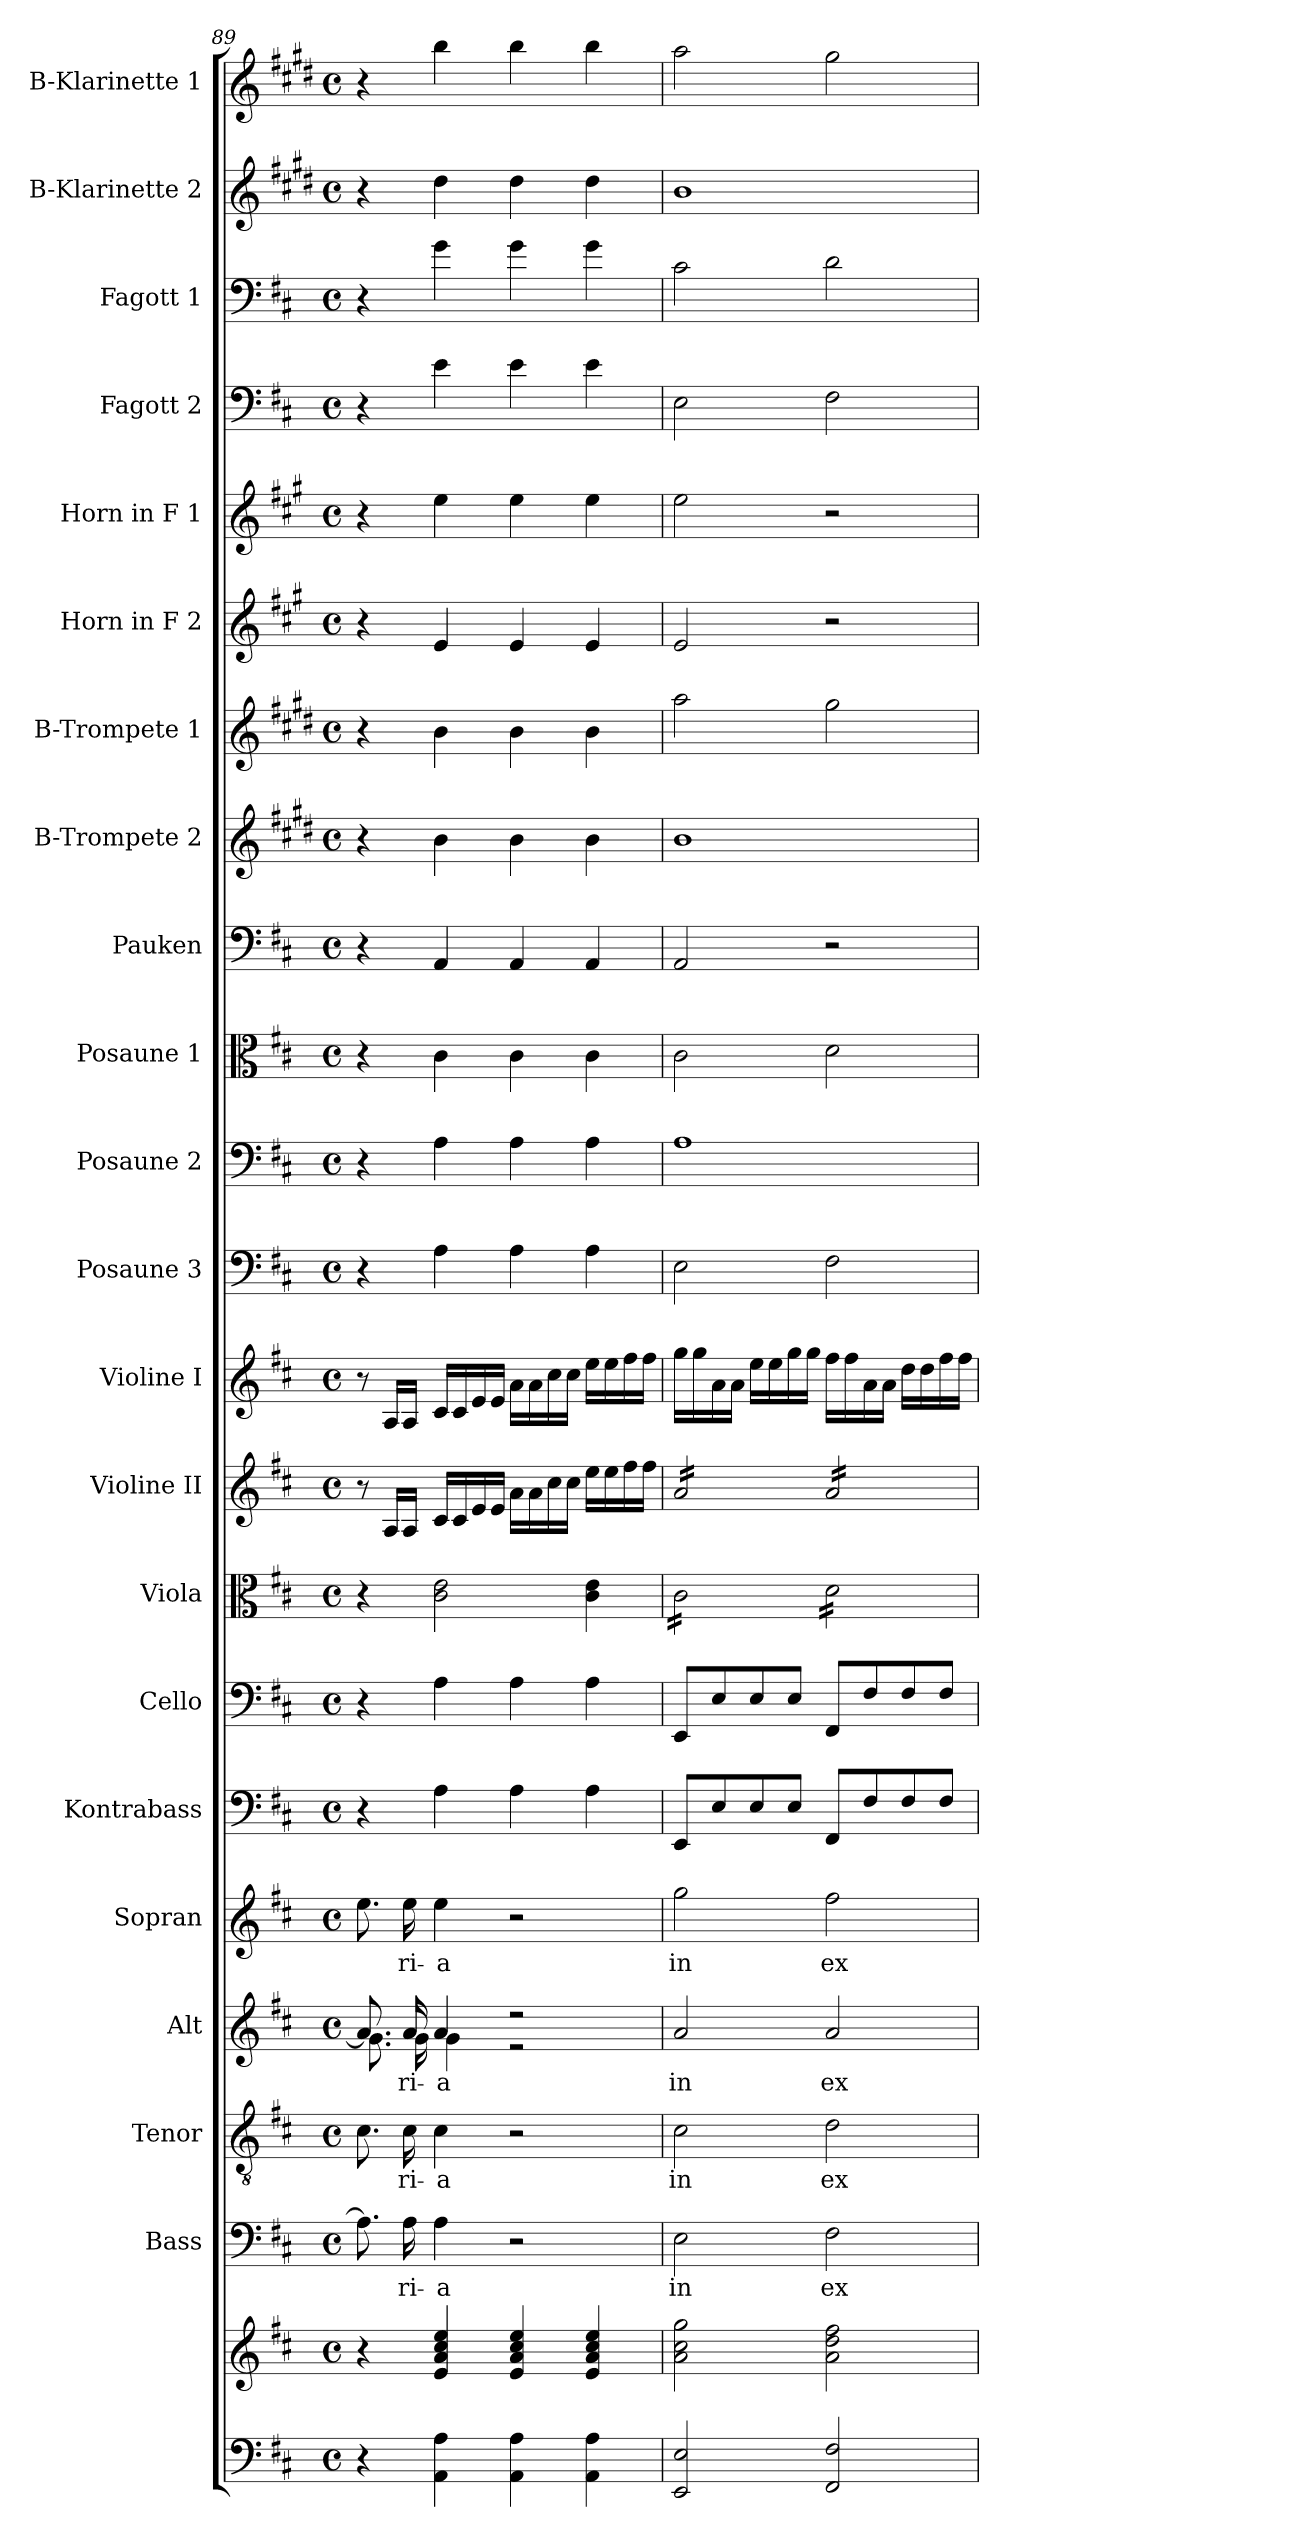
**kern	**kern	**kern	**text	**kern	**text	**kern	**text	**kern	**text	**kern	**kern	**kern	**kern	**kern	**kern	**kern	**kern	**kern	**kern	**kern	**kern	**kern	**kern	**kern	**kern	**kern
*part22	*part22	*part21	*part21	*part20	*part20	*part19	*part19	*part18	*part18	*part17	*part16	*part15	*part14	*part13	*part12	*part11	*part10	*part9	*part8	*part7	*part6	*part5	*part4	*part3	*part2	*part1
*staff23	*staff22	*staff21	*staff21	*staff20	*staff20	*staff19	*staff19	*staff18	*staff18	*staff17	*staff16	*staff15	*staff14	*staff13	*staff12	*staff11	*staff10	*staff9	*staff8	*staff7	*staff6	*staff5	*staff4	*staff3	*staff2	*staff1
*	*	*I"Bass	*	*I"Tenor	*	*I"Alt	*	*I"Sopran	*	*I"Kontrabass	*I"Cello	*I"Viola	*I"Violine II	*I"Violine I	*I"Posaune 3	*I"Posaune 2	*I"Posaune 1	*I"Pauken	*I"B-Trompete 2	*I"B-Trompete 1	*I"Horn in F 2	*I"Horn in F 1	*I"Fagott 2	*I"Fagott 1	*I"B-Klarinette 2	*I"B-Klarinette 1
*	*	*I'B.	*	*I'T.	*	*I'A.	*	*I'S.	*	*I'Kb.	*	*I'Vla.	*I'Vl. II	*I'Vl. I	*I'Pos. 3	*I'Pos. 2	*I'Pos. 1	*I'Pk.	*I'B Trp. 2	*I'B Trp. 1	*	*	*I'Fg. 2	*I'Fg. 1	*I'B Kl. 2	*I'B Kl. 1
*clefF4	*clefG2	*clefF4	*	*clefGv2	*	*clefG2	*	*clefG2	*	*clefF4	*clefF4	*clefC3	*clefG2	*clefG2	*clefF4	*clefF4	*clefC3	*clefF4	*clefG2	*clefG2	*clefG2	*clefG2	*clefF4	*clefF4	*clefG2	*clefG2
*	*	*	*	*	*	*	*	*	*	*ITrd7c12	*	*	*	*	*	*	*	*	*ITrd1c2	*ITrd1c2	*ITrd4c7	*ITrd4c7	*	*	*ITrd1c2	*ITrd1c2
*k[f#c#]	*k[f#c#]	*k[f#c#]	*	*k[f#c#]	*	*k[f#c#]	*	*k[f#c#]	*	*k[f#c#]	*k[f#c#]	*k[f#c#]	*k[f#c#]	*k[f#c#]	*k[f#c#]	*k[f#c#]	*k[f#c#]	*k[f#c#]	*k[f#c#]	*k[f#c#]	*k[f#c#]	*k[f#c#]	*k[f#c#]	*k[f#c#]	*k[f#c#]	*k[f#c#]
*D:	*D:	*D:	*	*D:	*	*D:	*	*D:	*	*D:	*D:	*D:	*D:	*D:	*D:	*D:	*D:	*D:	*D:	*D:	*D:	*D:	*D:	*D:	*D:	*D:
*M4/4	*M4/4	*M4/4	*	*M4/4	*	*M4/4	*	*M4/4	*	*M4/4	*M4/4	*M4/4	*M4/4	*M4/4	*M4/4	*M4/4	*M4/4	*M4/4	*M4/4	*M4/4	*M4/4	*M4/4	*M4/4	*M4/4	*M4/4	*M4/4
*met(c)	*met(c)	*met(c)	*	*met(c)	*	*met(c)	*	*met(c)	*	*met(c)	*met(c)	*met(c)	*met(c)	*met(c)	*met(c)	*met(c)	*met(c)	*met(c)	*met(c)	*met(c)	*met(c)	*met(c)	*met(c)	*met(c)	*met(c)	*met(c)
=89	=89	=89	=89	=89	=89	=89	=89	=89	=89	=89	=89	=89	=89	=89	=89	=89	=89	=89	=89	=89	=89	=89	=89	=89	=89	=89
*	*	*	*	*	*	*^	*	*	*	*	*	*	*	*	*	*	*	*	*	*	*	*	*	*	*	*
4r	4r	8.A\]	.	8.c#\	.	8.a/]	8.g\	.	8.ee\	.	4r	4r	4r	8r	8r	4r	4r	4r	4r	4r	4r	4r	4r	4r	4r	4r	4r
.	.	.	.	.	.	.	.	.	.	.	.	.	.	16A/LL	16A/LL	.	.	.	.	.	.	.	.	.	.	.	.
!	!	!	!LO:LY:b	!	!LO:LY:b	!	!	!LO:LY:b	!	!LO:LY:b	!	!	!	!	!	!	!	!	!	!	!	!	!	!	!	!	!
.	.	16A\	-ri-	16c#\	-ri-	16a/	16g\	-ri-	16ee\	-ri-	.	.	.	16A/JJ	16A/JJ	.	.	.	.	.	.	.	.	.	.	.	.
!	!	!	!LO:LY:b	!	!LO:LY:b	!	!	!LO:LY:b	!	!LO:LY:b	!	!	!	!	!	!	!	!	!	!	!	!	!	!	!	!	!
4AA\ 4A\	4e/ 4a/ 4cc#/ 4ee/	4A\	-a	4c#\	-a	4a/	4g\	-a	4ee\	-a	4AA\	4A\	2c#\ 2e\	16c#/LL	16c#/LL	4A\	4A\	4c#\	4AA/	4a\	4a\	4A/	4a\	4e\	4g\	4cc#\	4aa\
.	.	.	.	.	.	.	.	.	.	.	.	.	.	16c#/	16c#/	.	.	.	.	.	.	.	.	.	.	.	.
.	.	.	.	.	.	.	.	.	.	.	.	.	.	16e/	16e/	.	.	.	.	.	.	.	.	.	.	.	.
.	.	.	.	.	.	.	.	.	.	.	.	.	.	16e/JJ	16e/JJ	.	.	.	.	.	.	.	.	.	.	.	.
4AA\ 4A\	4e/ 4a/ 4cc#/ 4ee/	2r	.	2r	.	2r	2r	.	2r	.	4AA\	4A\	.	16a\LL	16a\LL	4A\	4A\	4c#\	4AA/	4a\	4a\	4A/	4a\	4e\	4g\	4cc#\	4aa\
.	.	.	.	.	.	.	.	.	.	.	.	.	.	16a\	16a\	.	.	.	.	.	.	.	.	.	.	.	.
.	.	.	.	.	.	.	.	.	.	.	.	.	.	16cc#\	16cc#\	.	.	.	.	.	.	.	.	.	.	.	.
.	.	.	.	.	.	.	.	.	.	.	.	.	.	16cc#\JJ	16cc#\JJ	.	.	.	.	.	.	.	.	.	.	.	.
4AA\ 4A\	4e/ 4a/ 4cc#/ 4ee/	.	.	.	.	.	.	.	.	.	4AA\	4A\	4c#\ 4e\	16ee\LL	16ee\LL	4A\	4A\	4c#\	4AA/	4a\	4a\	4A/	4a\	4e\	4g\	4cc#\	4aa\
.	.	.	.	.	.	.	.	.	.	.	.	.	.	16ee\	16ee\	.	.	.	.	.	.	.	.	.	.	.	.
.	.	.	.	.	.	.	.	.	.	.	.	.	.	16ff#\	16ff#\	.	.	.	.	.	.	.	.	.	.	.	.
.	.	.	.	.	.	.	.	.	.	.	.	.	.	16ff#\JJ	16ff#\JJ	.	.	.	.	.	.	.	.	.	.	.	.
*	*	*	*	*	*	*v	*v	*	*	*	*	*	*	*	*	*	*	*	*	*	*	*	*	*	*	*	*
=90	=90	=90	=90	=90	=90	=90	=90	=90	=90	=90	=90	=90	=90	=90	=90	=90	=90	=90	=90	=90	=90	=90	=90	=90	=90	=90
!	!	!	!LO:LY:b	!	!LO:LY:b	!	!LO:LY:b	!	!LO:LY:b	!	!	!	!	!	!	!	!	!	!	!	!	!	!	!	!	!
*	*	*	*	*	*	*	*	*	*	*	*	*tremolo	*	*	*	*	*	*	*	*	*	*	*	*	*	*
*	*	*	*	*	*	*	*	*	*	*	*	*	*tremolo	*	*	*	*	*	*	*	*	*	*	*	*	*
2EE/ 2E/	2a\ 2cc#\ 2gg\	2E\	in	2c#\	in	2a/	in	2gg\	in	8EEE/L	8EE/L	16c#\LL	16a/LL	16gg\LL	2E\	1A	2c#\	2AA/	1a	2gg\	2A/	2a\	2E\	2c#\	1a	2gg\
.	.	.	.	.	.	.	.	.	.	.	.	16c#\	16a/	16gg\	.	.	.	.	.	.	.	.	.	.	.	.
.	.	.	.	.	.	.	.	.	.	8EE/	8E/	16c#\	16a/	16a\	.	.	.	.	.	.	.	.	.	.	.	.
.	.	.	.	.	.	.	.	.	.	.	.	16c#\	16a/	16a\JJ	.	.	.	.	.	.	.	.	.	.	.	.
.	.	.	.	.	.	.	.	.	.	8EE/	8E/	16c#\	16a/	16ee\LL	.	.	.	.	.	.	.	.	.	.	.	.
.	.	.	.	.	.	.	.	.	.	.	.	16c#\	16a/	16ee\	.	.	.	.	.	.	.	.	.	.	.	.
.	.	.	.	.	.	.	.	.	.	8EE/J	8E/J	16c#\	16a/	16gg\	.	.	.	.	.	.	.	.	.	.	.	.
.	.	.	.	.	.	.	.	.	.	.	.	16c#\JJ	16a/JJ	16gg\JJ	.	.	.	.	.	.	.	.	.	.	.	.
!	!	!	!LO:LY:b	!	!LO:LY:b	!	!LO:LY:b	!	!LO:LY:b	!	!	!	!	!	!	!	!	!	!	!	!	!	!	!	!	!
2FF#/ 2F#/	2a\ 2dd\ 2ff#\	2F#\	ex-	2d\	ex-	2a/	ex-	2ff#\	ex-	8FFF#/L	8FF#/L	16d\LL	16a/LL	16ff#\LL	2F#\	.	2d\	2r	.	2ff#\	2r	2r	2F#\	2d\	.	2ff#\
.	.	.	.	.	.	.	.	.	.	.	.	16d\	16a/	16ff#\	.	.	.	.	.	.	.	.	.	.	.	.
.	.	.	.	.	.	.	.	.	.	8FF#/	8F#/	16d\	16a/	16a\	.	.	.	.	.	.	.	.	.	.	.	.
.	.	.	.	.	.	.	.	.	.	.	.	16d\	16a/	16a\JJ	.	.	.	.	.	.	.	.	.	.	.	.
.	.	.	.	.	.	.	.	.	.	8FF#/	8F#/	16d\	16a/	16dd\LL	.	.	.	.	.	.	.	.	.	.	.	.
.	.	.	.	.	.	.	.	.	.	.	.	16d\	16a/	16dd\	.	.	.	.	.	.	.	.	.	.	.	.
.	.	.	.	.	.	.	.	.	.	8FF#/J	8F#/J	16d\	16a/	16ff#\	.	.	.	.	.	.	.	.	.	.	.	.
.	.	.	.	.	.	.	.	.	.	.	.	16d\JJ	16a/JJ	16ff#\JJ	.	.	.	.	.	.	.	.	.	.	.	.
*	*	*	*	*	*	*	*	*	*	*	*	*	*Xtremolo	*	*	*	*	*	*	*	*	*	*	*	*	*
*	*	*	*	*	*	*	*	*	*	*	*	*Xtremolo	*	*	*	*	*	*	*	*	*	*	*	*	*	*
=	=	=	=	=	=	=	=	=	=	=	=	=	=	=	=	=	=	=	=	=	=	=	=	=	=	=
*-	*-	*-	*-	*-	*-	*-	*-	*-	*-	*-	*-	*-	*-	*-	*-	*-	*-	*-	*-	*-	*-	*-	*-	*-	*-	*-
